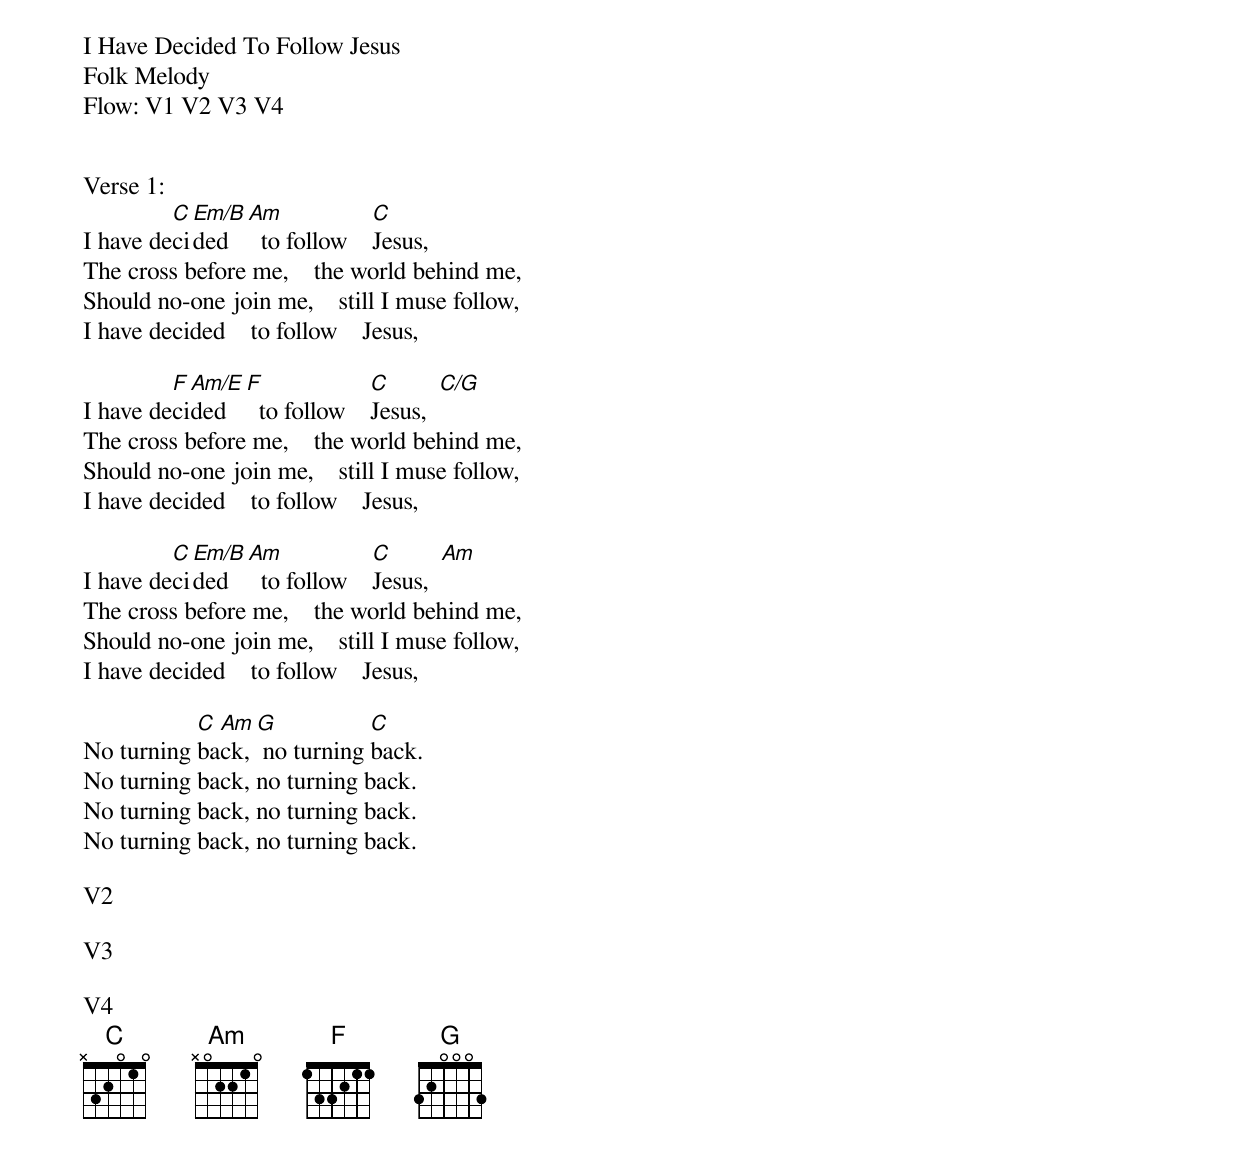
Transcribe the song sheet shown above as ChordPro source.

I Have Decided To Follow Jesus
Folk Melody
Flow: V1 V2 V3 V4


Verse 1:
I have de[C]ci[Em/B]ded  [Am]  to follow    [C]Jesus,
The cross before me,    the world behind me,
Should no-one join me,    still I muse follow,
I have decided    to follow    Jesus,

I have de[F]ci[Am/E]ded  [F]  to follow    [C]Jesus,  [C/G]
The cross before me,    the world behind me,
Should no-one join me,    still I muse follow,
I have decided    to follow    Jesus,

I have de[C]ci[Em/B]ded  [Am]  to follow    [C]Jesus,  [Am]
The cross before me,    the world behind me,
Should no-one join me,    still I muse follow,
I have decided    to follow    Jesus,

No turning [C]ba[Am]ck,[G] no turning [C]back.
No turning back, no turning back.
No turning back, no turning back.
No turning back, no turning back.

V2

V3

V4
